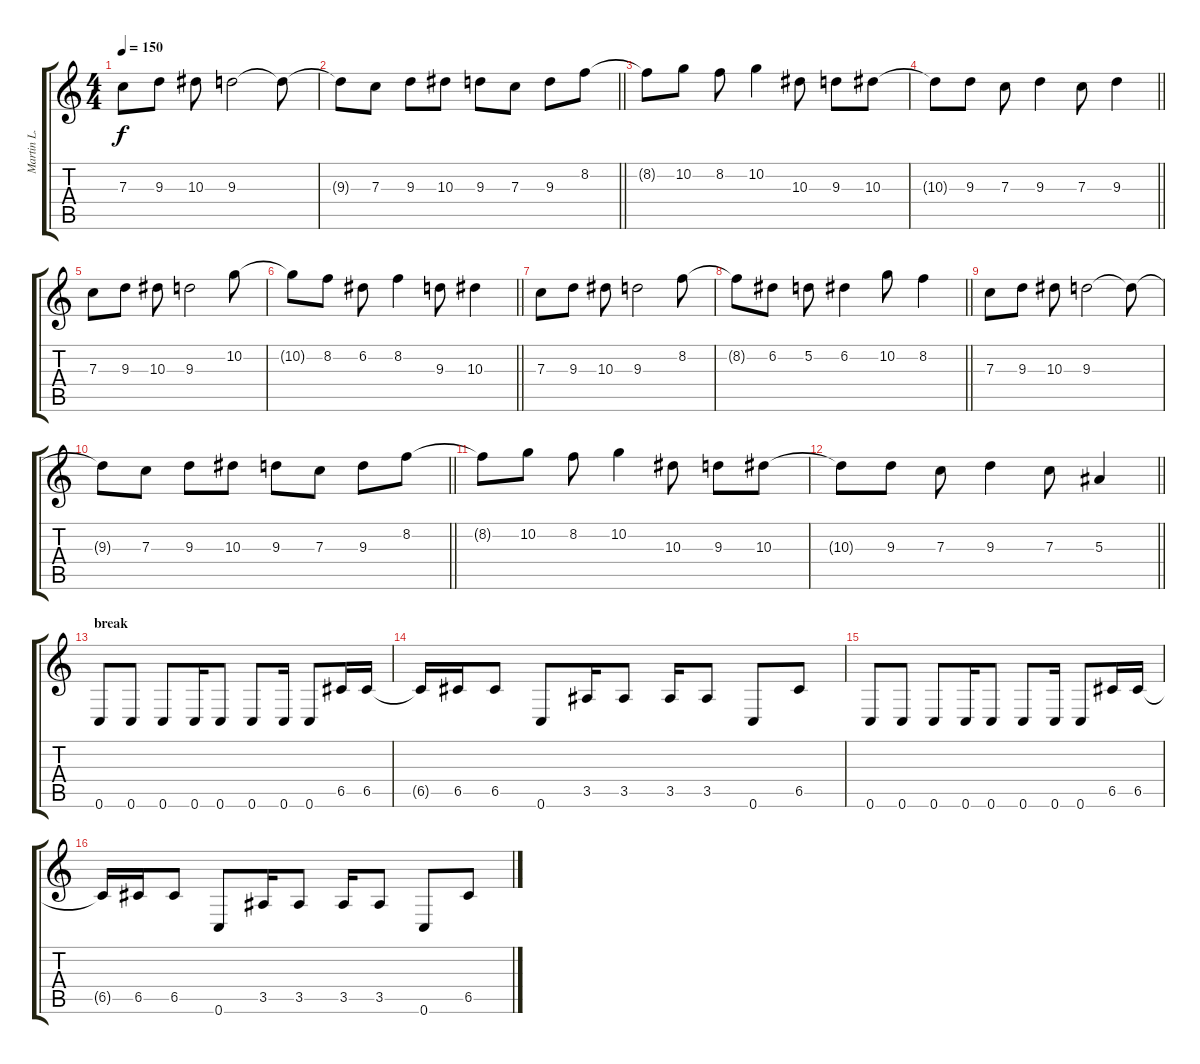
\track ("Martin L." "Martin L.") {instrument distortionguitar}
\staff {score tabs}
\tuning (D4 A3 F3 C3 G2 C2) {hide}
\ts (4 4)
\tempo 150
\clef g2
\ks c
7.3.8{dy f} 9.3.8 10.3.8 9.3.2 9.3{t}.8 |
\barLineRight lightlight
9.3{t}.8 7.3.8 9.3.8 10.3.8 9.3.8 7.3.8 9.3.8 8.2.8 |
8.2{t}.8 10.2.8 8.2.8 10.2.4 10.3.8 9.3.8 10.3.8 |
\barLineRight lightlight
10.3{t}.8 9.3.8 7.3.8 9.3.4 7.3.8 9.3.4 |
7.3.8 9.3.8 10.3.8 9.3.2 10.2.8 |
\barLineRight lightlight
10.2{t}.8 8.2.8 6.2.8 8.2.4 9.3.8 10.3.4 |
7.3.8 9.3.8 10.3.8 9.3.2 8.2.8 |
\barLineRight lightlight
8.2{t}.8 6.2.8 5.2.8 6.2.4 10.2.8 8.2.4 |
7.3.8 9.3.8 10.3.8 9.3.2 9.3{t}.8 |
\barLineRight lightlight
9.3{t}.8 7.3.8 9.3.8 10.3.8 9.3.8 7.3.8 9.3.8 8.2.8 |
8.2{t}.8 10.2.8 8.2.8 10.2.4 10.3.8 9.3.8 10.3.8 |
\barLineRight lightlight
10.3{t}.8 9.3.8 7.3.8 9.3.4 7.3.8 5.3.4 |
\section ("" "break")
0.6.8 0.6.8 0.6.8 0.6.16 0.6.8 0.6.8 0.6.16 0.6.8 6.5.16 6.5.16 |
6.5{t}.16 6.5.16 6.5.8 0.6.8 3.5.16 3.5.8 3.5.16 3.5.8 0.6.8 6.5.8 |
0.6.8 0.6.8 0.6.8 0.6.16 0.6.8 0.6.8 0.6.16 0.6.8 6.5.16 6.5.16 |
6.5{t}.16 6.5.16 6.5.8 0.6.8 3.5.16 3.5.8 3.5.16 3.5.8 0.6.8 6.5.8
